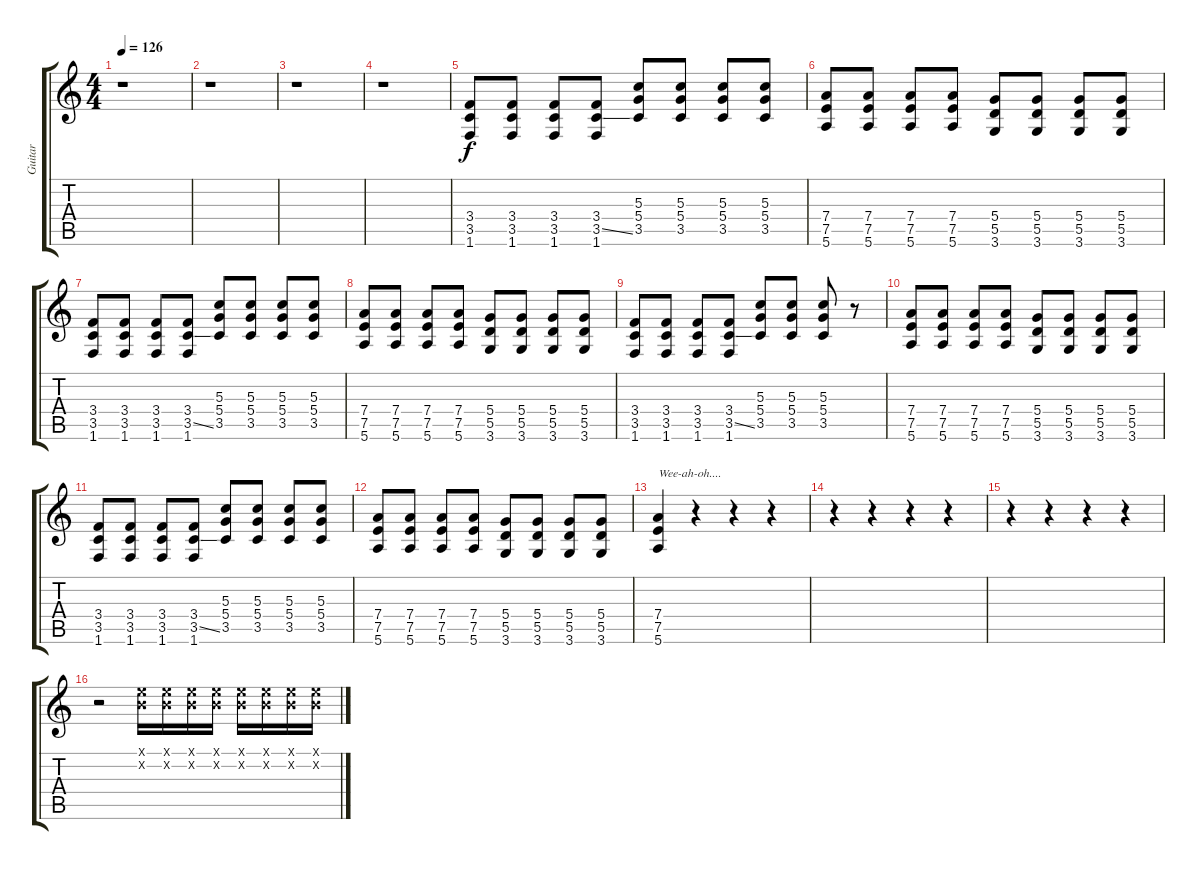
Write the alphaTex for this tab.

\track ("Guitar" "Guitar") {instrument electricguitarclean}
\staff {score tabs}
\tuning (E4 B3 G3 D3 A2 E2) {hide}
\ts (4 4)
\tempo 126
\clef g2
\ks c
r.1{dy f instrument electricguitarclean} |
r.1 |
r.1 |
r.1 |
(3.4 3.5 1.6).8{instrument distortionguitar} (3.4 3.5 1.6).8 (3.4 3.5 1.6).8 (3.4 3.5{ss} 1.6).8 (5.3 5.4 3.5).8 (5.3 5.4 3.5).8 (5.3 5.4 3.5).8 (5.3 5.4 3.5).8 |
(7.4 7.5 5.6).8 (7.4 7.5 5.6).8 (7.4 7.5 5.6).8 (7.4 7.5 5.6).8 (5.4 5.5 3.6).8 (5.4 5.5 3.6).8 (5.4 5.5 3.6).8 (5.4 5.5 3.6).8 |
(3.4 3.5 1.6).8 (3.4 3.5 1.6).8 (3.4 3.5 1.6).8 (3.4 3.5{ss} 1.6).8 (5.3 5.4 3.5).8 (5.3 5.4 3.5).8 (5.3 5.4 3.5).8 (5.3 5.4 3.5).8 |
(7.4 7.5 5.6).8 (7.4 7.5 5.6).8 (7.4 7.5 5.6).8 (7.4 7.5 5.6).8 (5.4 5.5 3.6).8 (5.4 5.5 3.6).8 (5.4 5.5 3.6).8 (5.4 5.5 3.6).8 |
(3.4 3.5 1.6).8 (3.4 3.5 1.6).8 (3.4 3.5 1.6).8 (3.4 3.5{ss} 1.6).8 (5.3 5.4 3.5).8 (5.3 5.4 3.5).8 (5.3 5.4 3.5).8 r.8 |
(7.4 7.5 5.6).8 (7.4 7.5 5.6).8 (7.4 7.5 5.6).8 (7.4 7.5 5.6).8 (5.4 5.5 3.6).8 (5.4 5.5 3.6).8 (5.4 5.5 3.6).8 (5.4 5.5 3.6).8 |
(3.4 3.5 1.6).8 (3.4 3.5 1.6).8 (3.4 3.5 1.6).8 (3.4 3.5{ss} 1.6).8 (5.3 5.4 3.5).8 (5.3 5.4 3.5).8 (5.3 5.4 3.5).8 (5.3 5.4 3.5).8 |
(7.4 7.5 5.6).8 (7.4 7.5 5.6).8 (7.4 7.5 5.6).8 (7.4 7.5 5.6).8 (5.4 5.5 3.6).8 (5.4 5.5 3.6).8 (5.4 5.5 3.6).8 (5.4 5.5 3.6).8 |
(7.4 7.5 5.6).4{txt "Wee-ah-oh...."} r.4 r.4 r.4 |
r.4 r.4 r.4 r.4 |
r.4 r.4 r.4 r.4 |
r.2 (0.1{x} 0.2{x}).16{volume 10 instrument electricguitarclean} (0.1{x} 0.2{x}).16 (0.1{x} 0.2{x}).16 (0.1{x} 0.2{x}).16 (0.1{x} 0.2{x}).16 (0.1{x} 0.2{x}).16 (0.1{x} 0.2{x}).16 (0.1{x} 0.2{x}).16
